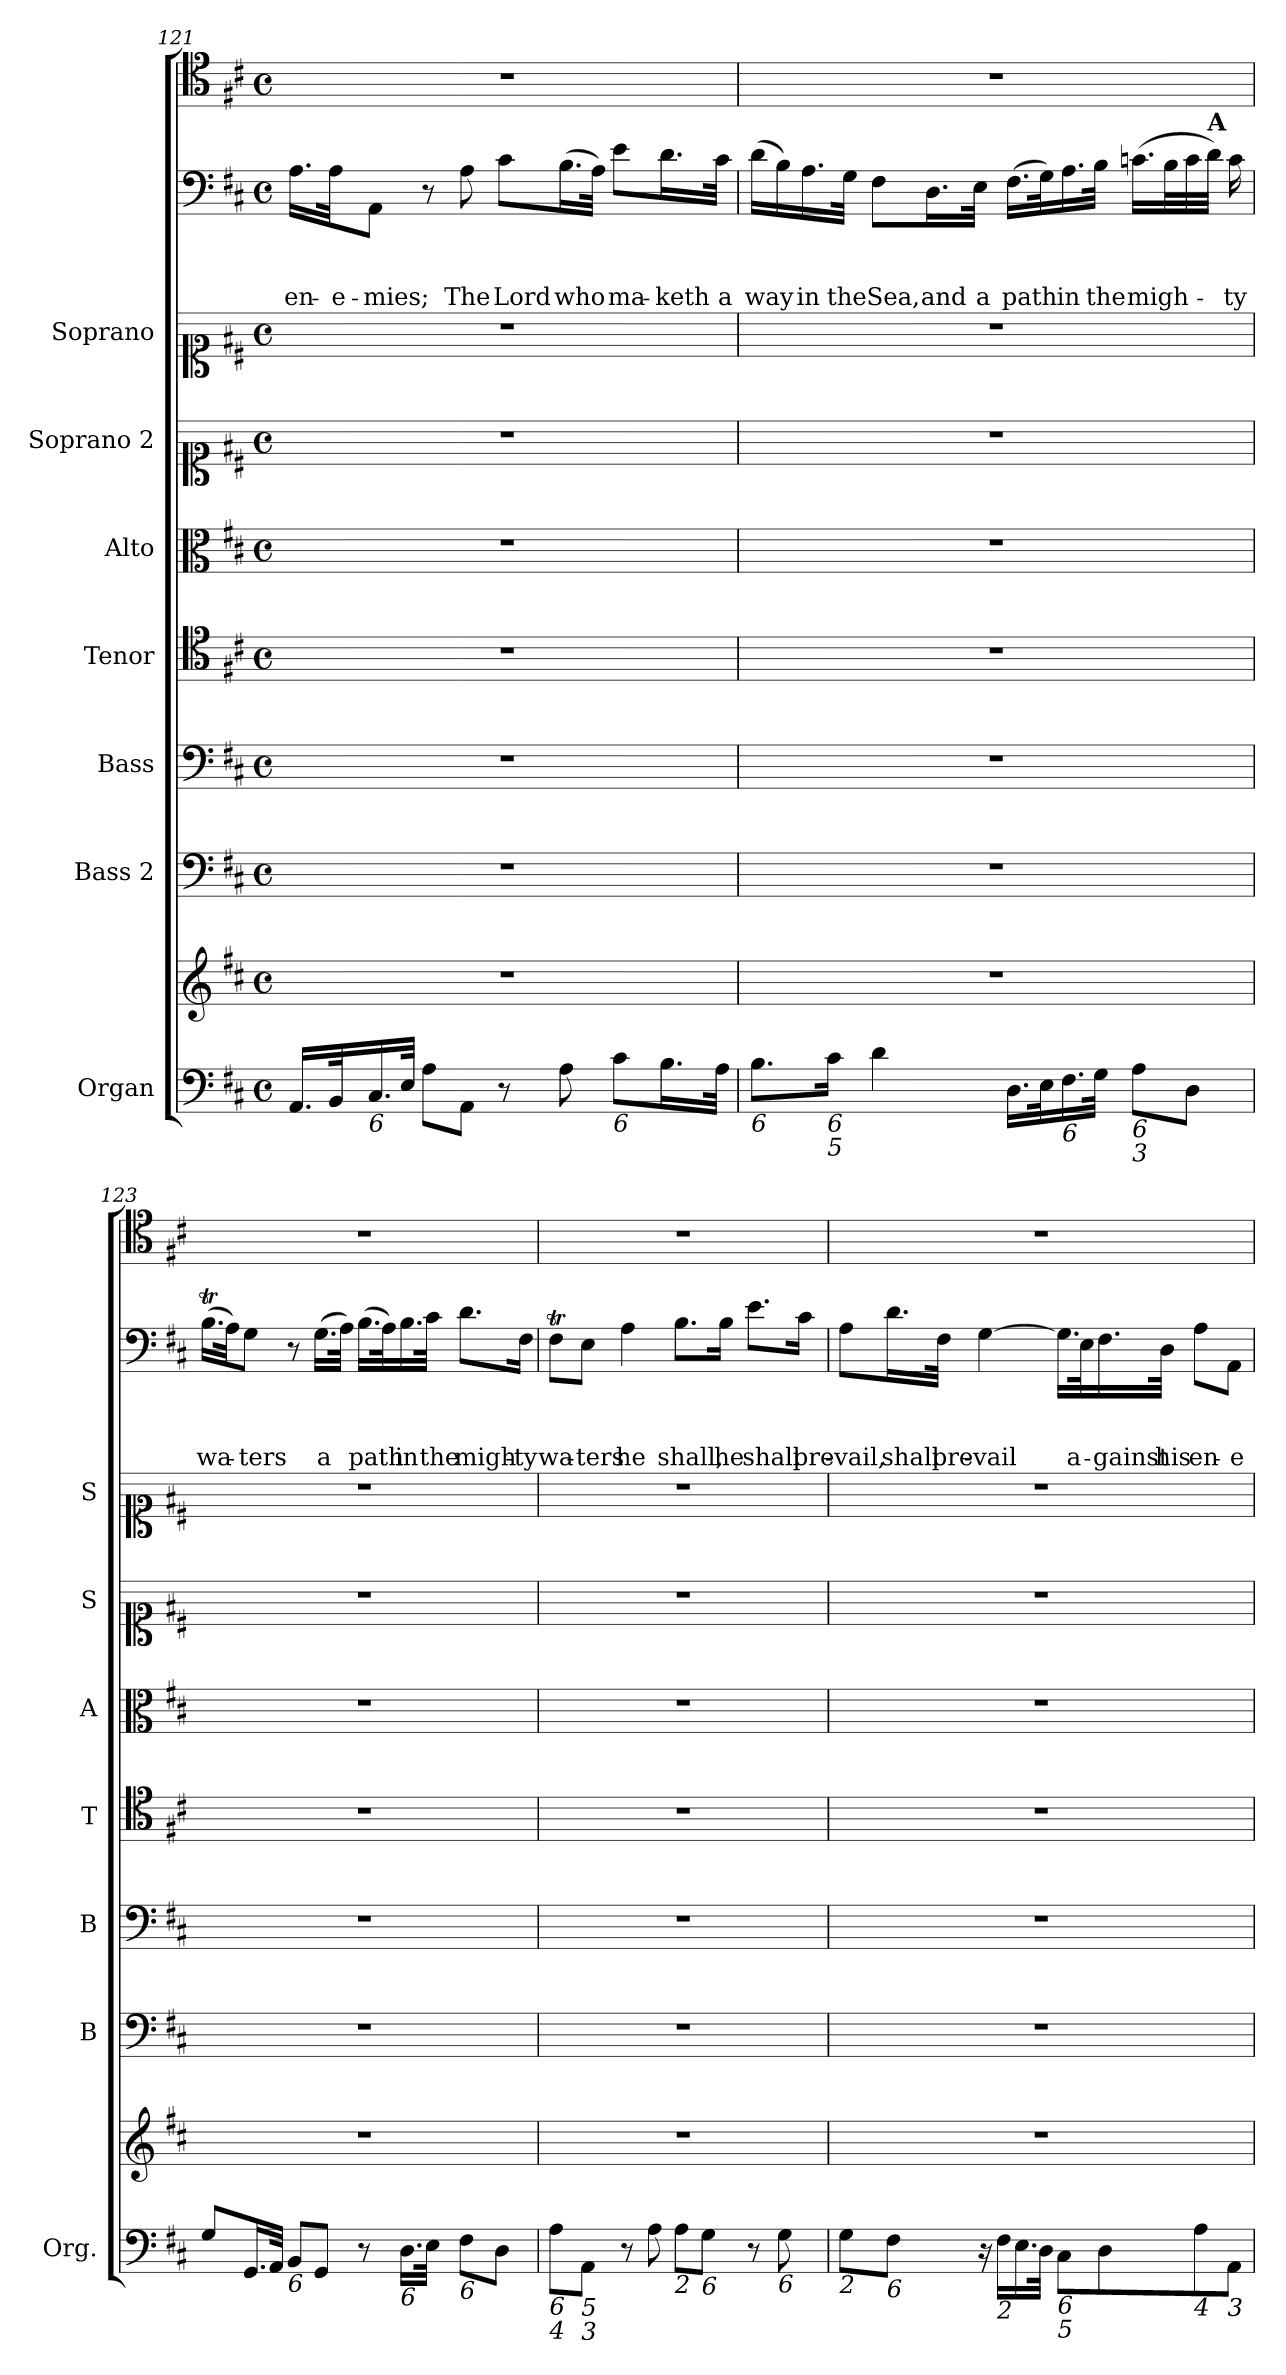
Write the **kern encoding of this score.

**kern	**kern	**kern	**kern	**kern	**kern	**kern	**kern	**kern	**text	**text	**text	**kern
*part9	*part9	*part8	*part7	*part6	*part5	*part4	*part3	*part2	*part2	*part2	*part2	*part1
*staff10	*staff9	*staff8	*staff7	*staff6	*staff5	*staff4	*staff3	*staff2	*staff2	*staff2	*staff2	*staff1
*I"Organ	*	*I"Bass 2	*I"Bass	*I"Tenor	*I"Alto	*I"Soprano 2	*I"Soprano	*	*	*	*	*
*I'Org.	*	*I'B	*I'B	*I'T	*I'A	*I'S	*I'S	*	*	*	*	*
*clefF4	*clefG2	*clefF4	*clefF4	*clefC4	*clefC3	*clefC1	*clefC1	*clefF4	*	*	*	*clefC4
*k[f#c#]	*k[f#c#]	*k[f#c#]	*k[f#c#]	*k[f#c#]	*k[f#c#]	*k[f#c#]	*k[f#c#]	*k[f#c#]	*	*	*	*k[f#c#]
*D:	*D:	*D:	*D:	*D:	*D:	*D:	*D:	*D:	*	*	*	*D:
*M4/4	*M4/4	*M4/4	*M4/4	*M4/4	*M4/4	*M4/4	*M4/4	*M4/4	*	*	*	*M4/4
*met(c)	*met(c)	*met(c)	*met(c)	*met(c)	*met(c)	*met(c)	*met(c)	*met(c)	*	*	*	*met(c)
=121	=121	=121	=121	=121	=121	=121	=121	=121	=121	=121	=121	=121
!	!	!	!	!	!	!	!	!	!	!	!LO:LY:b	!
16.AA/LL	1r	1r	1r	1r	1r	1r	1r	16.A\LL	.	.	en-	1r
!	!	!	!	!	!	!	!	!	!	!	!LO:LY:b	!
32BB/k	.	.	.	.	.	.	.	32A\Jk	.	.	-e-	.
!LO:TX:b:i:t=6	!	!	!	!	!	!	!	!	!	!	!	!
!	!	!	!	!	!	!	!	!	!	!	!LO:LY:b	!
16.C#/	.	.	.	.	.	.	.	8AA/J	.	.	-mies;	.
32E/JJk	.	.	.	.	.	.	.	.	.	.	.	.
8A\L	.	.	.	.	.	.	.	8r	.	.	.	.
!	!	!	!	!	!	!	!	!	!	!	!LO:LY:b	!
8AA\J	.	.	.	.	.	.	.	8A\	.	.	The	.
!	!	!	!	!	!	!	!	!	!	!	!LO:LY:b	!
8r	.	.	.	.	.	.	.	8c#\L	.	.	Lord	.
!	!	!	!	!	!	!	!	!	!	!	!LO:LY:b	!
8A\	.	.	.	.	.	.	.	(>16.B\L	.	.	who	.
.	.	.	.	.	.	.	.	32A\JJk)	.	.	.	.
!LO:TX:b:i:t=6	!	!	!	!	!	!	!	!	!	!	!	!
!	!	!	!	!	!	!	!	!	!	!	!LO:LY:b	!
8c#\L	.	.	.	.	.	.	.	8e\L	.	.	ma-	.
!	!	!	!	!	!	!	!	!	!	!	!LO:LY:b	!
16.B\L	.	.	.	.	.	.	.	16.d\L	.	.	-keth	.
!	!	!	!	!	!	!	!	!	!	!	!LO:LY:b	!
32A\JJk	.	.	.	.	.	.	.	32c#\JJk	.	.	a	.
!!LO:LB:g=z
=122	=122	=122	=122	=122	=122	=122	=122	=122	=122	=122	=122	=122
!LO:TX:b:i:t=6	!	!	!	!	!	!	!	!	!	!	!	!
!	!	!	!	!	!	!	!	!	!	!	!LO:LY:b	!
8.B\L	1r	1r	1r	1r	1r	1r	1r	(>16d\LL	.	.	way	1r
.	.	.	.	.	.	.	.	16B\)	.	.	.	.
!	!	!	!	!	!	!	!	!	!	!	!LO:LY:b	!
.	.	.	.	.	.	.	.	16.A\	.	.	in	.
!LO:TX:b:i:t=6	!	!	!	!	!	!	!	!	!	!	!	!
!LO:TX:b:i:t=5	!	!	!	!	!	!	!	!	!	!	!	!
16c#\Jk	.	.	.	.	.	.	.	.	.	.	.	.
!	!	!	!	!	!	!	!	!	!	!	!LO:LY:b	!
.	.	.	.	.	.	.	.	32G\JJk	.	.	the	.
!	!	!	!	!	!	!	!	!	!	!	!LO:LY:b	!
4d\	.	.	.	.	.	.	.	8F#\L	.	.	Sea,	.
!	!	!	!	!	!	!	!	!	!	!	!LO:LY:b	!
.	.	.	.	.	.	.	.	16.D\L	.	.	and	.
!	!	!	!	!	!	!	!	!	!	!	!LO:LY:b	!
.	.	.	.	.	.	.	.	32E\JJk	.	.	a	.
!	!	!	!	!	!	!	!	!	!	!	!LO:LY:b	!
16.D\LL	.	.	.	.	.	.	.	(>16.F#\LL	.	.	path	.
32E\k	.	.	.	.	.	.	.	32G\k)	.	.	.	.
!LO:TX:b:i:t=6	!	!	!	!	!	!	!	!	!	!	!	!
!	!	!	!	!	!	!	!	!	!	!	!LO:LY:b	!
16.F#\	.	.	.	.	.	.	.	16.A\	.	.	in	.
!	!	!	!	!	!	!	!	!	!	!	!LO:LY:b	!
32G\JJk	.	.	.	.	.	.	.	32B\JJk	.	.	the	.
!LO:TX:b:i:t=6	!	!	!	!	!	!	!	!	!	!	!	!
!LO:TX:b:i:t=3	!	!	!	!	!	!	!	!	!	!	!	!
!	!	!	!	!	!	!	!	!	!	!	!LO:LY:b	!
8A\L	.	.	.	.	.	.	.	(>16.cn\LL	.	.	migh-	.
.	.	.	.	.	.	.	.	32B\L	.	.	.	.
8D\J	.	.	.	.	.	.	.	32c\	.	.	.	.
!	!	!	!	!	!	!	!	!LO:TX:a:B:t=A	!	!	!	!
.	.	.	.	.	.	.	.	32d\JJJ)	.	.	.	.
!	!	!	!	!	!	!	!	!	!	!	!LO:LY:b	!
.	.	.	.	.	.	.	.	16c\	.	.	-ty	.
=123	=123	=123	=123	=123	=123	=123	=123	=123	=123	=123	=123	=123
!	!	!	!	!	!	!	!	!	!	!	!LO:LY:b	!
8G/L	1r	1r	1r	1r	1r	1r	1r	(>16.BT\LL	.	.	wa-	1r
.	.	.	.	.	.	.	.	32A\Jk)	.	.	.	.
!	!	!	!	!	!	!	!	!	!	!	!LO:LY:b	!
16.GG/L	.	.	.	.	.	.	.	8G\J	.	.	-ters	.
32AA/JJk	.	.	.	.	.	.	.	.	.	.	.	.
!LO:TX:b:i:t=6	!	!	!	!	!	!	!	!	!	!	!	!
8BB/L	.	.	.	.	.	.	.	8r	.	.	.	.
!	!	!	!	!	!	!	!	!	!	!	!LO:LY:b	!
8GG/J	.	.	.	.	.	.	.	(>16.G\LL	.	.	a	.
.	.	.	.	.	.	.	.	32A\JJk)	.	.	.	.
!	!	!	!	!	!	!	!	!	!	!	!LO:LY:b	!
8r	.	.	.	.	.	.	.	(>16.B\LL	.	.	path	.
.	.	.	.	.	.	.	.	32A\k)	.	.	.	.
!LO:TX:b:i:t=6	!	!	!	!	!	!	!	!	!	!	!	!
!	!	!	!	!	!	!	!	!	!	!	!LO:LY:b	!
16.D\LL	.	.	.	.	.	.	.	16.B\	.	.	in	.
!	!	!	!	!	!	!	!	!	!	!	!LO:LY:b	!
32E\JJk	.	.	.	.	.	.	.	32c#\JJk	.	.	the	.
!LO:TX:b:i:t=6	!	!	!	!	!	!	!	!	!	!	!	!
!	!	!	!	!	!	!	!	!	!	!	!LO:LY:b	!
8F#\L	.	.	.	.	.	.	.	8.d\L	.	.	migh-	.
8D\J	.	.	.	.	.	.	.	.	.	.	.	.
!	!	!	!	!	!	!	!	!	!	!	!LO:LY:b	!
.	.	.	.	.	.	.	.	16F#\Jk	.	.	-ty	.
!!LO:LB:g=z
=124	=124	=124	=124	=124	=124	=124	=124	=124	=124	=124	=124	=124
!LO:TX:b:i:t=6	!	!	!	!	!	!	!	!	!	!	!	!
!LO:TX:b:i:t=4	!	!	!	!	!	!	!	!	!	!	!	!
!	!	!	!	!	!	!	!	!	!	!	!LO:LY:b	!
8A\L	1r	1r	1r	1r	1r	1r	1r	8F#t\L	.	.	wa-	1r
!LO:TX:b:i:t=5	!	!	!	!	!	!	!	!	!	!	!	!
!LO:TX:b:i:t=3	!	!	!	!	!	!	!	!	!	!	!	!
!	!	!	!	!	!	!	!	!	!	!	!LO:LY:b	!
8AA\J	.	.	.	.	.	.	.	8E\J	.	.	-ters	.
!	!	!	!	!	!	!	!	!	!	!	!LO:LY:b	!
8r	.	.	.	.	.	.	.	4A\	.	.	he	.
8A\	.	.	.	.	.	.	.	.	.	.	.	.
!LO:TX:b:i:t=2	!	!	!	!	!	!	!	!	!	!	!	!
!	!	!	!	!	!	!	!	!	!	!	!LO:LY:b	!
8A\L	.	.	.	.	.	.	.	8.B\L	.	.	shall,	.
!LO:TX:b:i:t=6	!	!	!	!	!	!	!	!	!	!	!	!
8G\J	.	.	.	.	.	.	.	.	.	.	.	.
!	!	!	!	!	!	!	!	!	!	!	!LO:LY:b	!
.	.	.	.	.	.	.	.	16B\Jk	.	.	he	.
!	!	!	!	!	!	!	!	!	!	!	!LO:LY:b	!
8r	.	.	.	.	.	.	.	8.e\L	.	.	shall	.
!LO:TX:b:i:t=6	!	!	!	!	!	!	!	!	!	!	!	!
8G\	.	.	.	.	.	.	.	.	.	.	.	.
!	!	!	!	!	!	!	!	!	!	!	!LO:LY:b	!
.	.	.	.	.	.	.	.	16c#\Jk	.	.	pre-	.
=125	=125	=125	=125	=125	=125	=125	=125	=125	=125	=125	=125	=125
!LO:TX:b:i:t=2	!	!	!	!	!	!	!	!	!	!	!	!
!	!	!	!	!	!	!	!	!	!	!	!LO:LY:b	!
8G\L	1r	1r	1r	1r	1r	1r	1r	8A\L	.	.	-vail,	1r
!LO:TX:b:i:t=6	!	!	!	!	!	!	!	!	!	!	!	!
!	!	!	!	!	!	!	!	!	!	!	!LO:LY:b	!
8F#\J	.	.	.	.	.	.	.	16.d\L	.	.	shall	.
!	!	!	!	!	!	!	!	!	!	!	!LO:LY:b	!
.	.	.	.	.	.	.	.	32F#\JJk	.	.	pre-	.
!	!	!	!	!	!	!	!	!	!	!	!LO:LY:b	!
16r	.	.	.	.	.	.	.	[4G\	.	.	-vail	.
!LO:TX:b:i:t=2	!	!	!	!	!	!	!	!	!	!	!	!
16F#\LL	.	.	.	.	.	.	.	.	.	.	.	.
16.E\	.	.	.	.	.	.	.	.	.	.	.	.
32D\JJk	.	.	.	.	.	.	.	.	.	.	.	.
!LO:TX:b:i:t=6	!	!	!	!	!	!	!	!	!	!	!	!
!LO:TX:b:i:t=5	!	!	!	!	!	!	!	!	!	!	!	!
8C#\L	.	.	.	.	.	.	.	16.G\LL]	.	.	.	.
!	!	!	!	!	!	!	!	!	!	!	!LO:LY:b	!
.	.	.	.	.	.	.	.	32E\k	.	.	a-	.
!	!	!	!	!	!	!	!	!	!	!	!LO:LY:b	!
8D\	.	.	.	.	.	.	.	16.F#\	.	.	-gainst	.
!	!	!	!	!	!	!	!	!	!	!	!LO:LY:b	!
.	.	.	.	.	.	.	.	32D\JJk	.	.	his	.
!LO:TX:b:i:t=4	!	!	!	!	!	!	!	!	!	!	!	!
!	!	!	!	!	!	!	!	!	!	!	!LO:LY:b	!
8A\	.	.	.	.	.	.	.	8A\L	.	.	en-	.
!LO:TX:b:i:t=3	!	!	!	!	!	!	!	!	!	!	!	!
!	!	!	!	!	!	!	!	!	!	!	!LO:LY:b	!
8AA\J	.	.	.	.	.	.	.	8AA\J	.	.	-e-	.
=	=	=	=	=	=	=	=	=	=	=	=	=
*-	*-	*-	*-	*-	*-	*-	*-	*-	*-	*-	*-	*-
